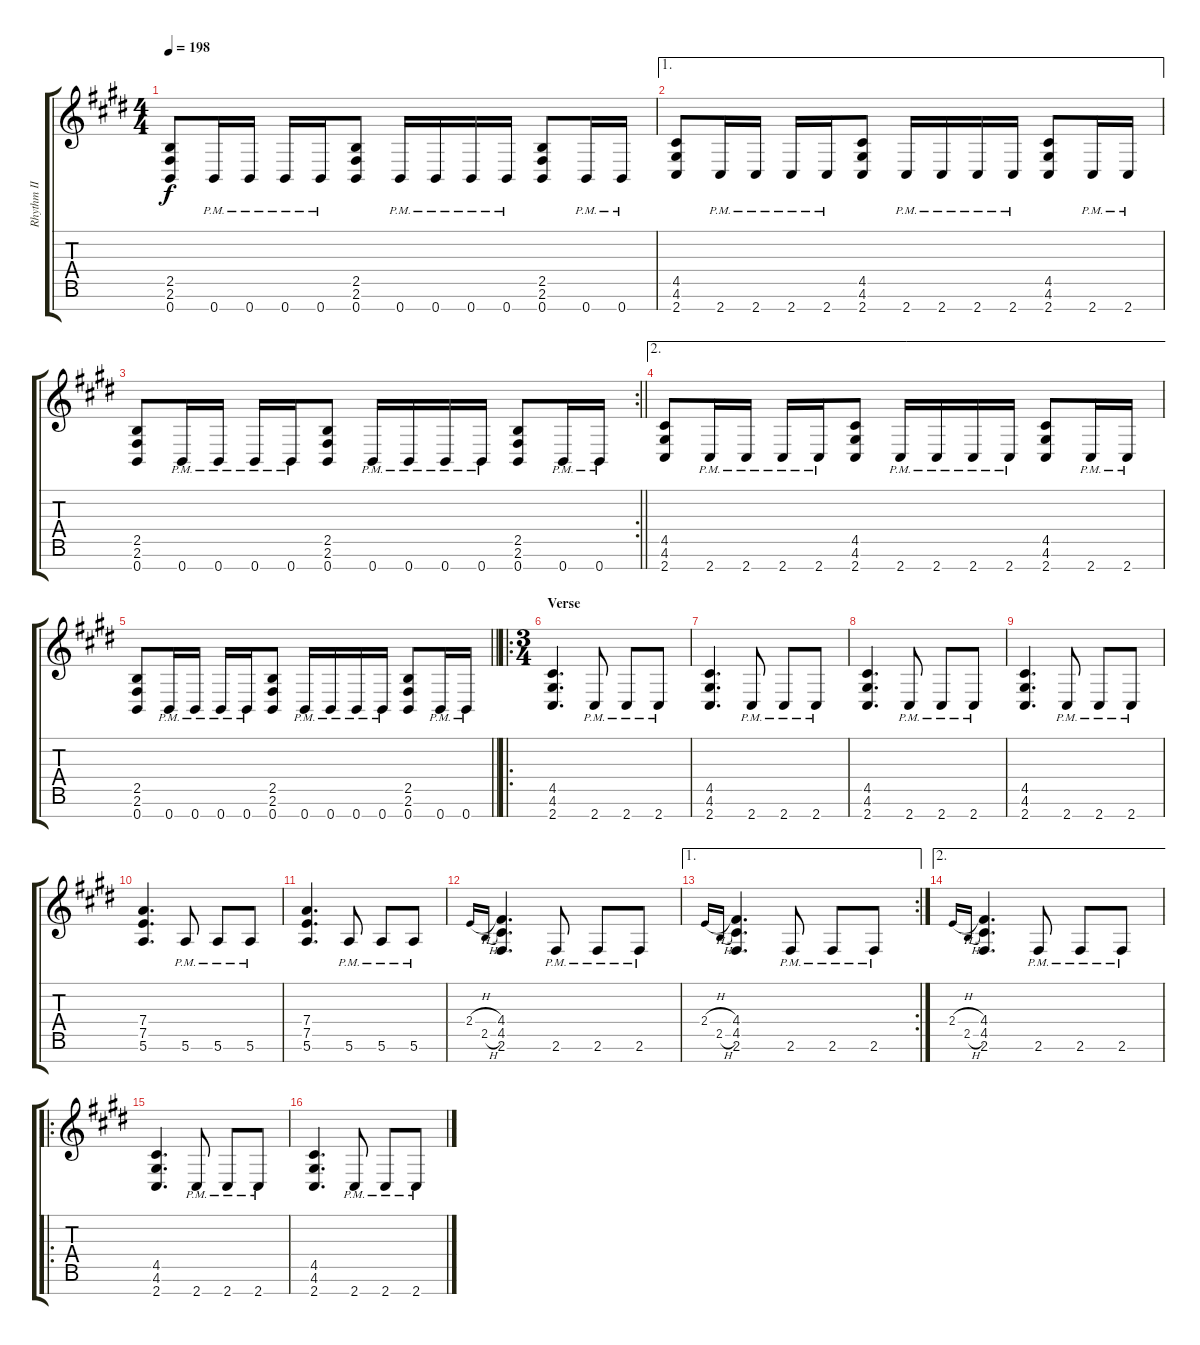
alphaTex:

\track ("Rhythm II" "Rhythm II") {instrument distortionguitar}
\staff {score tabs}
\tuning (E4 B3 G3 D3 A2 E2 B1) {hide}
\ts (4 4)
\tempo 198
\clef g2
\ks e
(2.5 2.6 0.7).8{dy f} 0.7{pm}.16 0.7{pm}.16 0.7{pm}.16 0.7{pm}.16 (2.5 2.6 0.7).8 0.7{pm}.16 0.7{pm}.16 0.7{pm}.16 0.7{pm}.16 (2.5 2.6 0.7).8 0.7{pm}.16 0.7{pm}.16 |
\ae 1
(4.5 4.6 2.7).8 2.7{pm}.16 2.7{pm}.16 2.7{pm}.16 2.7{pm}.16 (4.5 4.6 2.7).8 2.7{pm}.16 2.7{pm}.16 2.7{pm}.16 2.7{pm}.16 (4.5 4.6 2.7).8 2.7{pm}.16 2.7{pm}.16 |
\rc 2
\barLineRight lightlight
(2.5 2.6 0.7).8 0.7{pm}.16 0.7{pm}.16 0.7{pm}.16 0.7{pm}.16 (2.5 2.6 0.7).8 0.7{pm}.16 0.7{pm}.16 0.7{pm}.16 0.7{pm}.16 (2.5 2.6 0.7).8 0.7{pm}.16 0.7{pm}.16 |
\ae 2
(4.5 4.6 2.7).8 2.7{pm}.16 2.7{pm}.16 2.7{pm}.16 2.7{pm}.16 (4.5 4.6 2.7).8 2.7{pm}.16 2.7{pm}.16 2.7{pm}.16 2.7{pm}.16 (4.5 4.6 2.7).8 2.7{pm}.16 2.7{pm}.16 |
\barLineRight lightlight
(2.5 2.6 0.7).8 0.7{pm}.16 0.7{pm}.16 0.7{pm}.16 0.7{pm}.16 (2.5 2.6 0.7).8 0.7{pm}.16 0.7{pm}.16 0.7{pm}.16 0.7{pm}.16 (2.5 2.6 0.7).8 0.7{pm}.16 0.7{pm}.16 |
\ro
\ts (3 4)
\section ("" "Verse")
(4.5 4.6 2.7).4{d} 2.7{pm}.8 2.7{pm}.8 2.7{pm}.8 |
(4.5 4.6 2.7).4{d} 2.7{pm}.8 2.7{pm}.8 2.7{pm}.8 |
(4.5 4.6 2.7).4{d} 2.7{pm}.8 2.7{pm}.8 2.7{pm}.8 |
(4.5 4.6 2.7).4{d} 2.7{pm}.8 2.7{pm}.8 2.7{pm}.8 |
(7.4 7.5 5.6).4{d} 5.6{pm}.8 5.6{pm}.8 5.6{pm}.8 |
(7.4 7.5 5.6).4{d} 5.6{pm}.8 5.6{pm}.8 5.6{pm}.8 |
2.4{h}.16{gr onbeat} 2.5{h}.16{gr onbeat} (4.4 4.5 2.6).4{d} 2.6{pm}.8 2.6{pm}.8 2.6{pm}.8 |
\ae 1
\rc 2
2.4{h}.16{gr onbeat} 2.5{h}.16{gr onbeat} (4.4 4.5 2.6).4{d} 2.6{pm}.8 2.6{pm}.8 2.6{pm}.8 |
\ae 2
2.4{h}.16{gr onbeat} 2.5{h}.16{gr onbeat} (4.4 4.5 2.6).4{d} 2.6{pm}.8 2.6{pm}.8 2.6{pm}.8 |
\ro
(4.5 4.6 2.7).4{d} 2.7{pm}.8 2.7{pm}.8 2.7{pm}.8 |
(4.5 4.6 2.7).4{d} 2.7{pm}.8 2.7{pm}.8 2.7{pm}.8
